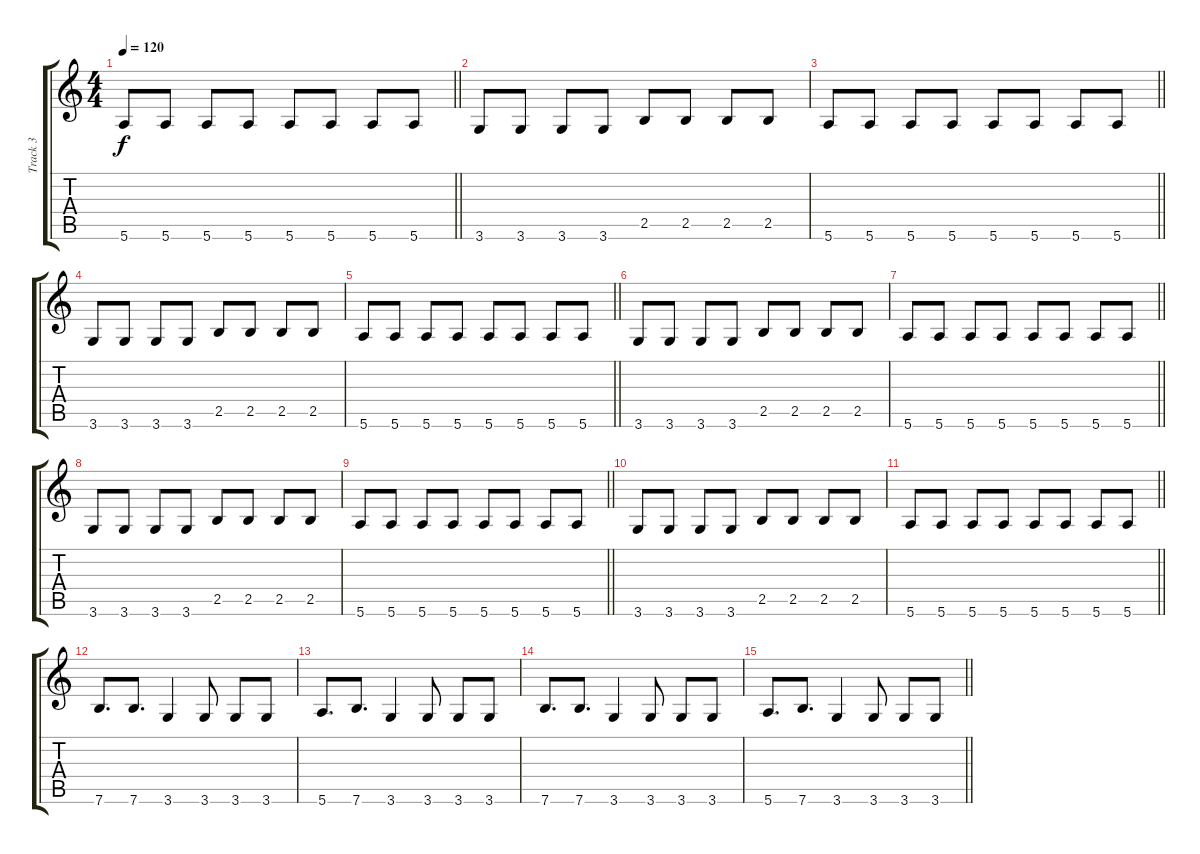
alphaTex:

\track ("Track 3" "Track 3") {instrument electricbassfinger}
\staff {score tabs}
\tuning (E4 B3 G3 D3 A2 E2) {hide}
\ts (4 4)
\tempo 120
\clef g2
\barLineRight lightlight
\ks c
5.6.8{dy f} 5.6.8 5.6.8 5.6.8 5.6.8 5.6.8 5.6.8 5.6.8 |
3.6.8 3.6.8 3.6.8 3.6.8 2.5.8 2.5.8 2.5.8 2.5.8 |
\barLineRight lightlight
5.6.8 5.6.8 5.6.8 5.6.8 5.6.8 5.6.8 5.6.8 5.6.8 |
3.6.8 3.6.8 3.6.8 3.6.8 2.5.8 2.5.8 2.5.8 2.5.8 |
\barLineRight lightlight
5.6.8 5.6.8 5.6.8 5.6.8 5.6.8 5.6.8 5.6.8 5.6.8 |
3.6.8 3.6.8 3.6.8 3.6.8 2.5.8 2.5.8 2.5.8 2.5.8 |
\barLineRight lightlight
5.6.8 5.6.8 5.6.8 5.6.8 5.6.8 5.6.8 5.6.8 5.6.8 |
3.6.8 3.6.8 3.6.8 3.6.8 2.5.8 2.5.8 2.5.8 2.5.8 |
\barLineRight lightlight
5.6.8 5.6.8 5.6.8 5.6.8 5.6.8 5.6.8 5.6.8 5.6.8 |
3.6.8 3.6.8 3.6.8 3.6.8 2.5.8 2.5.8 2.5.8 2.5.8 |
\barLineRight lightlight
5.6.8 5.6.8 5.6.8 5.6.8 5.6.8 5.6.8 5.6.8 5.6.8 |
7.6.8{d} 7.6.8{d} 3.6.4 3.6.8 3.6.8 3.6.8 |
5.6.8{d} 7.6.8{d} 3.6.4 3.6.8 3.6.8 3.6.8 |
7.6.8{d} 7.6.8{d} 3.6.4 3.6.8 3.6.8 3.6.8 |
\barLineRight lightlight
5.6.8{d} 7.6.8{d} 3.6.4 3.6.8 3.6.8 3.6.8
